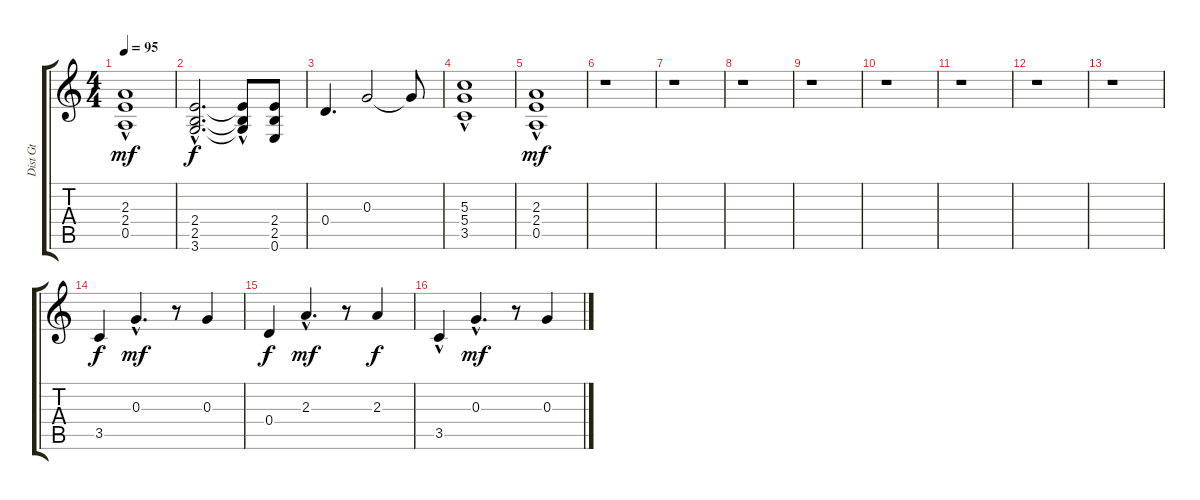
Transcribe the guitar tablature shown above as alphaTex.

\track ("Dist Gt" "Dist Gt") {instrument distortionguitar}
\staff {score tabs}
\tuning (E4 B3 G3 D3 A2 E2) {hide}
\ts (4 4)
\tempo 95
\clef g2
\ks c
(2.3 2.4{hac} 0.5{hac}).1{dy mf} |
(2.4{hac} 2.5{hac} 3.6{hac}).2{d dy f} (2.4{t} 2.5{t} 3.6{hac t}).8 (2.4 2.5 0.6).8 |
0.4.4{d} 0.3.2 0.3{t}.8 |
(5.3{hac} 5.4 3.5{hac}).1 |
(2.3 2.4{hac} 0.5{hac}).1{dy mf} |
r.1 |
r.1 |
r.1 |
r.1 |
r.1 |
r.1 |
r.1 |
r.1 |
3.5.4{dy f} 0.3{hac}.4{d dy mf} r.8 0.3.4 |
0.4.4{dy f} 2.3{hac}.4{d dy mf} r.8 2.3.4{dy f} |
3.5{hac}.4 0.3{hac}.4{d dy mf} r.8 0.3.4
